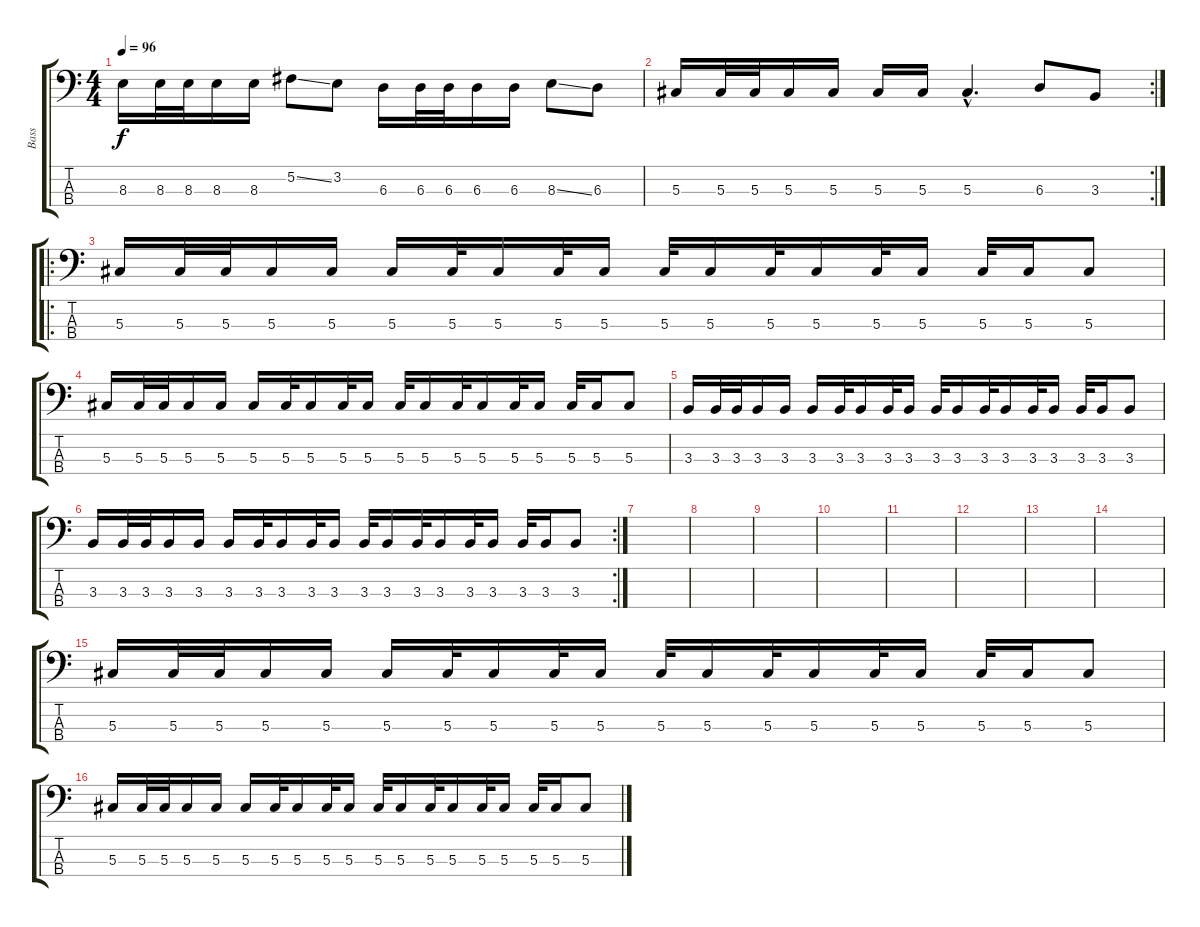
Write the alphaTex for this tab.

\track ("Bass" "Bass") {instrument electricbassfinger}
\staff {score tabs}
\tuning (Gb2 Db2 Ab1 Eb1) {hide}
\ts (4 4)
\tempo 96
\clef f4
\ks c
8.3.16{dy f} 8.3.32 8.3.32 8.3.16 8.3.16 5.2{ss}.8 3.2.8 6.3.16 6.3.32 6.3.32 6.3.16 6.3.16 8.3{ss}.8 6.3.8 |
\rc 2
5.3.16 5.3.32 5.3.32 5.3.16 5.3.16 5.3.16 5.3.16 5.3{hac}.4{d} 6.3.8 3.3.8 |
\ro
5.3.16 5.3.32 5.3.32 5.3.16 5.3.16 5.3.16 5.3.32 5.3.16 5.3.32 5.3.16 5.3.32 5.3.16 5.3.32 5.3.16 5.3.32 5.3.16 5.3.32 5.3.16 5.3.8 |
5.3.16 5.3.32 5.3.32 5.3.16 5.3.16 5.3.16 5.3.32 5.3.16 5.3.32 5.3.16 5.3.32 5.3.16 5.3.32 5.3.16 5.3.32 5.3.16 5.3.32 5.3.16 5.3.8 |
3.3.16 3.3.32 3.3.32 3.3.16 3.3.16 3.3.16 3.3.32 3.3.16 3.3.32 3.3.16 3.3.32 3.3.16 3.3.32 3.3.16 3.3.32 3.3.16 3.3.32 3.3.16 3.3.8 |
\rc 2
3.3.16 3.3.32 3.3.32 3.3.16 3.3.16 3.3.16 3.3.32 3.3.16 3.3.32 3.3.16 3.3.32 3.3.16 3.3.32 3.3.16 3.3.32 3.3.16 3.3.32 3.3.16 3.3.8 |
|
|
|
|
|
|
|
|
5.3.16 5.3.32 5.3.32 5.3.16 5.3.16 5.3.16 5.3.32 5.3.16 5.3.32 5.3.16 5.3.32 5.3.16 5.3.32 5.3.16 5.3.32 5.3.16 5.3.32 5.3.16 5.3.8 |
5.3.16 5.3.32 5.3.32 5.3.16 5.3.16 5.3.16 5.3.32 5.3.16 5.3.32 5.3.16 5.3.32 5.3.16 5.3.32 5.3.16 5.3.32 5.3.16 5.3.32 5.3.16 5.3.8
